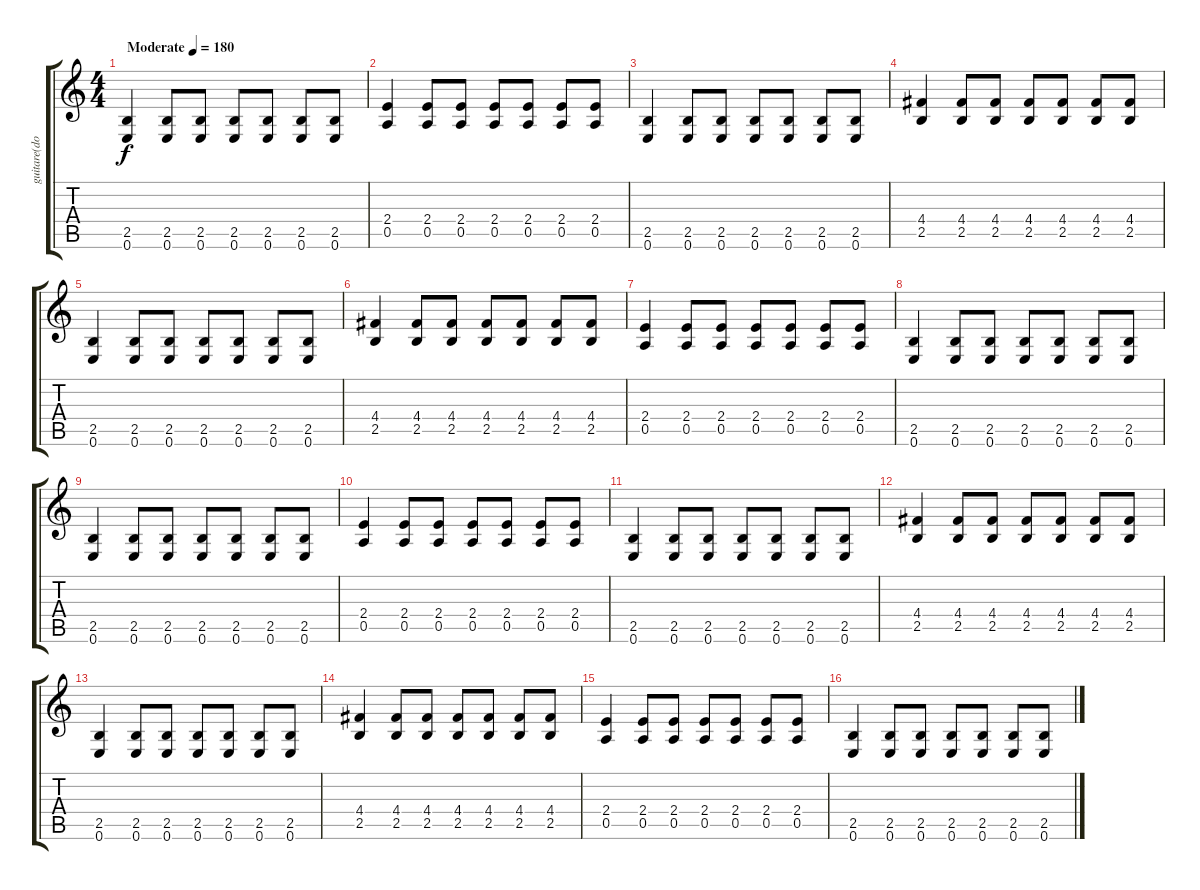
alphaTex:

\track ("guitare(doyle)" "guitare(do") {instrument distortionguitar}
\staff {score tabs}
\tuning (E4 B3 G3 D3 A2 E2) {hide}
\ts (4 4)
\tempo (180 "Moderate")
\clef g2
\ks c
(2.5 0.6).4{dy f instrument distortionguitar} (2.5 0.6).8 (2.5 0.6).8 (2.5 0.6).8 (2.5 0.6).8 (2.5 0.6).8 (2.5 0.6).8 |
(2.4 0.5).4 (2.4 0.5).8 (2.4 0.5).8 (2.4 0.5).8 (2.4 0.5).8 (2.4 0.5).8 (2.4 0.5).8 |
(2.5 0.6).4 (2.5 0.6).8 (2.5 0.6).8 (2.5 0.6).8 (2.5 0.6).8 (2.5 0.6).8 (2.5 0.6).8 |
(4.4 2.5).4 (4.4 2.5).8 (4.4 2.5).8 (4.4 2.5).8 (4.4 2.5).8 (4.4 2.5).8 (4.4 2.5).8 |
(2.5 0.6).4 (2.5 0.6).8 (2.5 0.6).8 (2.5 0.6).8 (2.5 0.6).8 (2.5 0.6).8 (2.5 0.6).8 |
(4.4 2.5).4 (4.4 2.5).8 (4.4 2.5).8 (4.4 2.5).8 (4.4 2.5).8 (4.4 2.5).8 (4.4 2.5).8 |
(2.4 0.5).4 (2.4 0.5).8 (2.4 0.5).8 (2.4 0.5).8 (2.4 0.5).8 (2.4 0.5).8 (2.4 0.5).8 |
(2.5 0.6).4 (2.5 0.6).8 (2.5 0.6).8 (2.5 0.6).8 (2.5 0.6).8 (2.5 0.6).8 (2.5 0.6).8 |
(2.5 0.6).4 (2.5 0.6).8 (2.5 0.6).8 (2.5 0.6).8 (2.5 0.6).8 (2.5 0.6).8 (2.5 0.6).8 |
(2.4 0.5).4 (2.4 0.5).8 (2.4 0.5).8 (2.4 0.5).8 (2.4 0.5).8 (2.4 0.5).8 (2.4 0.5).8 |
(2.5 0.6).4 (2.5 0.6).8 (2.5 0.6).8 (2.5 0.6).8 (2.5 0.6).8 (2.5 0.6).8 (2.5 0.6).8 |
(4.4 2.5).4 (4.4 2.5).8 (4.4 2.5).8 (4.4 2.5).8 (4.4 2.5).8 (4.4 2.5).8 (4.4 2.5).8 |
(2.5 0.6).4 (2.5 0.6).8 (2.5 0.6).8 (2.5 0.6).8 (2.5 0.6).8 (2.5 0.6).8 (2.5 0.6).8 |
(4.4 2.5).4 (4.4 2.5).8 (4.4 2.5).8 (4.4 2.5).8 (4.4 2.5).8 (4.4 2.5).8 (4.4 2.5).8 |
(2.4 0.5).4 (2.4 0.5).8 (2.4 0.5).8 (2.4 0.5).8 (2.4 0.5).8 (2.4 0.5).8 (2.4 0.5).8 |
(2.5 0.6).4 (2.5 0.6).8 (2.5 0.6).8 (2.5 0.6).8 (2.5 0.6).8 (2.5 0.6).8 (2.5 0.6).8
